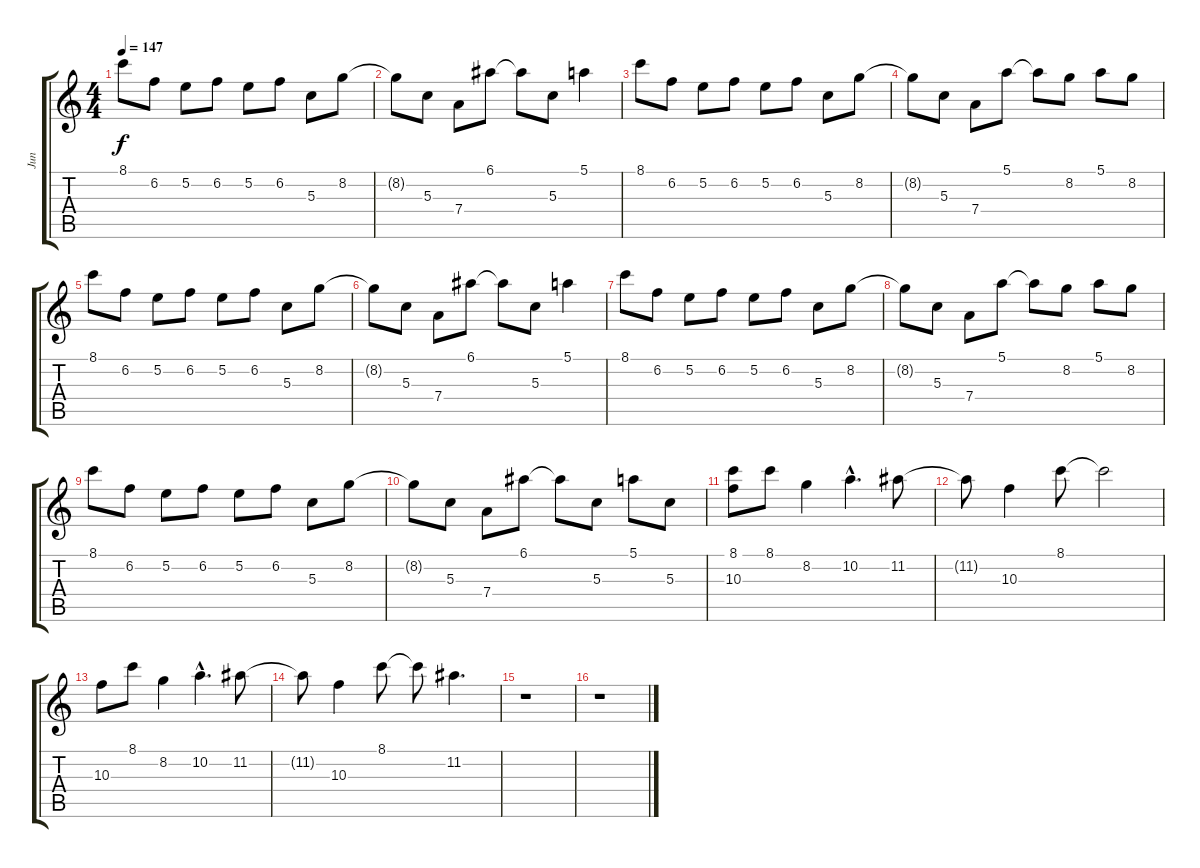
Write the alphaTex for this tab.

\track ("Jun" "Jun") {instrument distortionguitar}
\staff {score tabs}
\tuning (E4 B3 G3 D3 A2 E2) {hide}
\ts (4 4)
\tempo 147
\clef g2
\ks c
8.1.8{dy f} 6.2.8 5.2.8 6.2.8 5.2.8 6.2.8 5.3.8 8.2.8 |
8.2{t}.8 5.3.8 7.4.8 6.1.8 6.1{t}.8 5.3.8 5.1.4 |
8.1.8 6.2.8 5.2.8 6.2.8 5.2.8 6.2.8 5.3.8 8.2.8 |
8.2{t}.8 5.3.8 7.4.8 5.1.8 5.1{t}.8 8.2.8 5.1.8 8.2.8 |
8.1.8 6.2.8 5.2.8 6.2.8 5.2.8 6.2.8 5.3.8 8.2.8 |
8.2{t}.8 5.3.8 7.4.8 6.1.8 6.1{t}.8 5.3.8 5.1.4 |
8.1.8 6.2.8 5.2.8 6.2.8 5.2.8 6.2.8 5.3.8 8.2.8 |
8.2{t}.8 5.3.8 7.4.8 5.1.8 5.1{t}.8 8.2.8 5.1.8 8.2.8 |
8.1.8 6.2.8 5.2.8 6.2.8 5.2.8 6.2.8 5.3.8 8.2.8 |
8.2{t}.8 5.3.8 7.4.8 6.1.8 6.1{t}.8 5.3.8 5.1.8 5.3.8 |
(8.1 10.3).8 8.1.8 8.2.4 10.2{hac}.4{d} 11.2.8 |
11.2{t}.8 10.3.4 8.1.8 8.1{t}.2 |
10.3.8 8.1.8 8.2.4 10.2{hac}.4{d} 11.2.8 |
11.2{t}.8 10.3.4 8.1.8 8.1{t}.8 11.2.4{d} |
r.1 |
r.1
